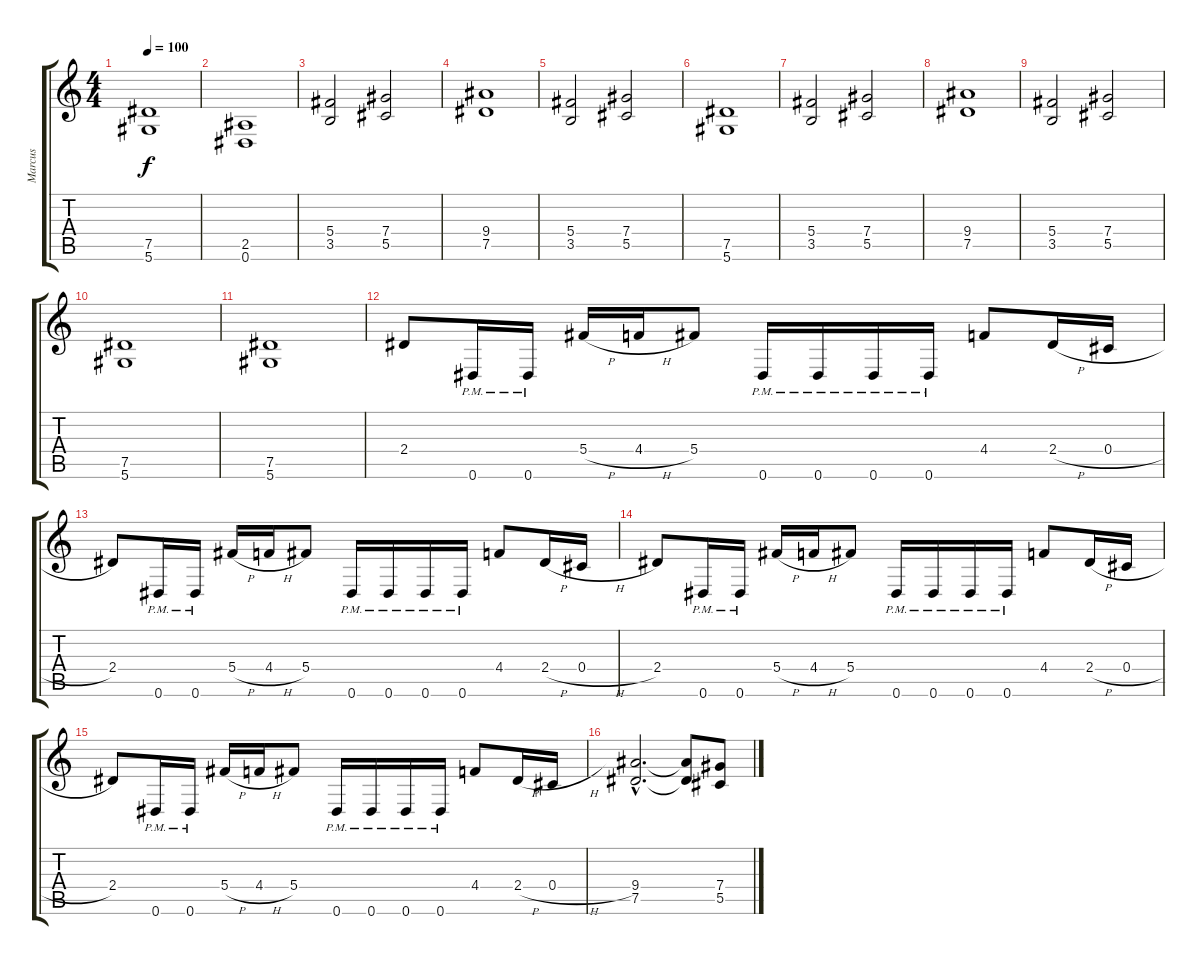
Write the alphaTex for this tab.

\track ("Marcus" "Marcus") {instrument overdrivenguitar}
\staff {score tabs}
\tuning (Eb4 Bb3 Gb3 Db3 Ab2 Eb2) {hide}
\ts (4 4)
\tempo 100
\clef g2
\ks c
(7.5 5.6).1{dy f} |
(2.5 0.6).1 |
(5.4 3.5).2 (7.4 5.5).2 |
(9.4 7.5).1 |
(5.4 3.5).2 (7.4 5.5).2 |
(7.5 5.6).1 |
(5.4 3.5).2 (7.4 5.5).2 |
(9.4 7.5).1 |
(5.4 3.5).2 (7.4 5.5).2 |
(7.5 5.6).1 |
(7.5 5.6).1 |
2.4.8 0.6{pm}.16 0.6{pm}.16 5.4{h}.16 4.4{h}.16 5.4.8 0.6{pm}.16 0.6{pm}.16 0.6{pm}.16 0.6{pm}.16 4.4.8 2.4{h}.16 0.4{h}.16 |
2.4.8 0.6{pm}.16 0.6{pm}.16 5.4{h}.16 4.4{h}.16 5.4.8 0.6{pm}.16 0.6{pm}.16 0.6{pm}.16 0.6{pm}.16 4.4.8 2.4{h}.16 0.4{h}.16 |
2.4.8 0.6{pm}.16 0.6{pm}.16 5.4{h}.16 4.4{h}.16 5.4.8 0.6{pm}.16 0.6{pm}.16 0.6{pm}.16 0.6{pm}.16 4.4.8 2.4{h}.16 0.4{h}.16 |
2.4.8 0.6{pm}.16 0.6{pm}.16 5.4{h}.16 4.4{h}.16 5.4.8 0.6{pm}.16 0.6{pm}.16 0.6{pm}.16 0.6{pm}.16 4.4.8 2.4{h}.16 0.4{h}.16 |
(9.4{hac} 7.5{hac}).2{d} (9.4{t} 7.5{t}).8 (7.4 5.5).8
